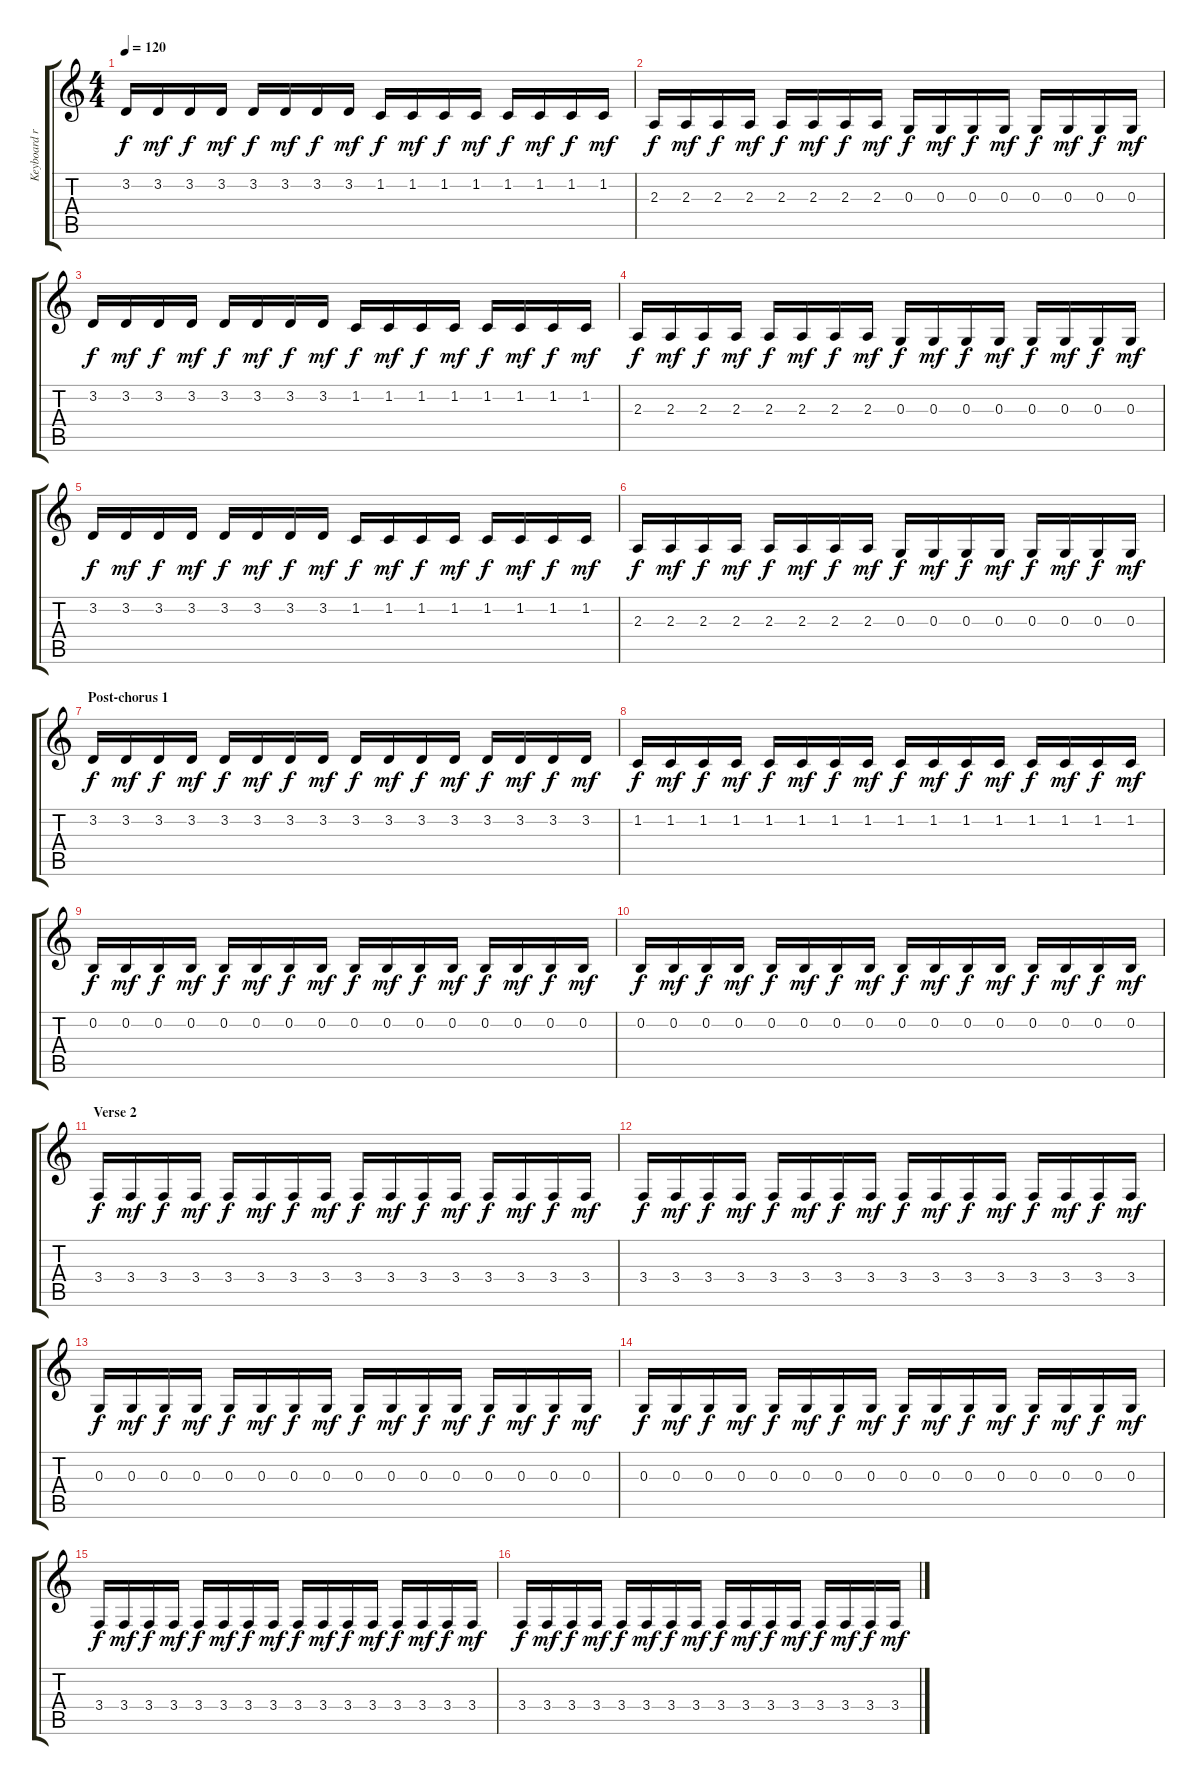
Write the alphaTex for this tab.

\track ("Keyboard rythm" "Keyboard r") {instrument lead7fifths}
\staff {score tabs}
\tuning (E4 B3 G3 D3 A2 E2) {hide}
\ts (4 4)
\tempo 120
\clef g2
\ks c
3.2.16{dy f} 3.2.16{dy mf} 3.2.16{dy f} 3.2.16{dy mf} 3.2.16{dy f} 3.2.16{dy mf} 3.2.16{dy f} 3.2.16{dy mf} 1.2.16{dy f} 1.2.16{dy mf} 1.2.16{dy f} 1.2.16{dy mf} 1.2.16{dy f} 1.2.16{dy mf} 1.2.16{dy f} 1.2.16{dy mf} |
2.3.16{dy f} 2.3.16{dy mf} 2.3.16{dy f} 2.3.16{dy mf} 2.3.16{dy f} 2.3.16{dy mf} 2.3.16{dy f} 2.3.16{dy mf} 0.3.16{dy f} 0.3.16{dy mf} 0.3.16{dy f} 0.3.16{dy mf} 0.3.16{dy f} 0.3.16{dy mf} 0.3.16{dy f} 0.3.16{dy mf} |
3.2.16{dy f} 3.2.16{dy mf} 3.2.16{dy f} 3.2.16{dy mf} 3.2.16{dy f} 3.2.16{dy mf} 3.2.16{dy f} 3.2.16{dy mf} 1.2.16{dy f} 1.2.16{dy mf} 1.2.16{dy f} 1.2.16{dy mf} 1.2.16{dy f} 1.2.16{dy mf} 1.2.16{dy f} 1.2.16{dy mf} |
2.3.16{dy f} 2.3.16{dy mf} 2.3.16{dy f} 2.3.16{dy mf} 2.3.16{dy f} 2.3.16{dy mf} 2.3.16{dy f} 2.3.16{dy mf} 0.3.16{dy f} 0.3.16{dy mf} 0.3.16{dy f} 0.3.16{dy mf} 0.3.16{dy f} 0.3.16{dy mf} 0.3.16{dy f} 0.3.16{dy mf} |
3.2.16{dy f} 3.2.16{dy mf} 3.2.16{dy f} 3.2.16{dy mf} 3.2.16{dy f} 3.2.16{dy mf} 3.2.16{dy f} 3.2.16{dy mf} 1.2.16{dy f} 1.2.16{dy mf} 1.2.16{dy f} 1.2.16{dy mf} 1.2.16{dy f} 1.2.16{dy mf} 1.2.16{dy f} 1.2.16{dy mf} |
2.3.16{dy f} 2.3.16{dy mf} 2.3.16{dy f} 2.3.16{dy mf} 2.3.16{dy f} 2.3.16{dy mf} 2.3.16{dy f} 2.3.16{dy mf} 0.3.16{dy f} 0.3.16{dy mf} 0.3.16{dy f} 0.3.16{dy mf} 0.3.16{dy f} 0.3.16{dy mf} 0.3.16{dy f} 0.3.16{dy mf} |
\section ("" "Post-chorus 1")
3.2.16{dy f} 3.2.16{dy mf} 3.2.16{dy f} 3.2.16{dy mf} 3.2.16{dy f} 3.2.16{dy mf} 3.2.16{dy f} 3.2.16{dy mf} 3.2.16{dy f} 3.2.16{dy mf} 3.2.16{dy f} 3.2.16{dy mf} 3.2.16{dy f} 3.2.16{dy mf} 3.2.16{dy f} 3.2.16{dy mf} |
1.2.16{dy f} 1.2.16{dy mf} 1.2.16{dy f} 1.2.16{dy mf} 1.2.16{dy f} 1.2.16{dy mf} 1.2.16{dy f} 1.2.16{dy mf} 1.2.16{dy f} 1.2.16{dy mf} 1.2.16{dy f} 1.2.16{dy mf} 1.2.16{dy f} 1.2.16{dy mf} 1.2.16{dy f} 1.2.16{dy mf} |
0.2.16{dy f} 0.2.16{dy mf} 0.2.16{dy f} 0.2.16{dy mf} 0.2.16{dy f} 0.2.16{dy mf} 0.2.16{dy f} 0.2.16{dy mf} 0.2.16{dy f} 0.2.16{dy mf} 0.2.16{dy f} 0.2.16{dy mf} 0.2.16{dy f} 0.2.16{dy mf} 0.2.16{dy f} 0.2.16{dy mf} |
0.2.16{dy f} 0.2.16{dy mf} 0.2.16{dy f} 0.2.16{dy mf} 0.2.16{dy f} 0.2.16{dy mf} 0.2.16{dy f} 0.2.16{dy mf} 0.2.16{dy f} 0.2.16{dy mf} 0.2.16{dy f} 0.2.16{dy mf} 0.2.16{dy f} 0.2.16{dy mf} 0.2.16{dy f} 0.2.16{dy mf} |
\section ("" "Verse 2")
3.4.16{dy f} 3.4.16{dy mf} 3.4.16{dy f} 3.4.16{dy mf} 3.4.16{dy f} 3.4.16{dy mf} 3.4.16{dy f} 3.4.16{dy mf} 3.4.16{dy f} 3.4.16{dy mf} 3.4.16{dy f} 3.4.16{dy mf} 3.4.16{dy f} 3.4.16{dy mf} 3.4.16{dy f} 3.4.16{dy mf} |
3.4.16{dy f} 3.4.16{dy mf} 3.4.16{dy f} 3.4.16{dy mf} 3.4.16{dy f} 3.4.16{dy mf} 3.4.16{dy f} 3.4.16{dy mf} 3.4.16{dy f} 3.4.16{dy mf} 3.4.16{dy f} 3.4.16{dy mf} 3.4.16{dy f} 3.4.16{dy mf} 3.4.16{dy f} 3.4.16{dy mf} |
0.3.16{dy f} 0.3.16{dy mf} 0.3.16{dy f} 0.3.16{dy mf} 0.3.16{dy f} 0.3.16{dy mf} 0.3.16{dy f} 0.3.16{dy mf} 0.3.16{dy f} 0.3.16{dy mf} 0.3.16{dy f} 0.3.16{dy mf} 0.3.16{dy f} 0.3.16{dy mf} 0.3.16{dy f} 0.3.16{dy mf} |
0.3.16{dy f} 0.3.16{dy mf} 0.3.16{dy f} 0.3.16{dy mf} 0.3.16{dy f} 0.3.16{dy mf} 0.3.16{dy f} 0.3.16{dy mf} 0.3.16{dy f} 0.3.16{dy mf} 0.3.16{dy f} 0.3.16{dy mf} 0.3.16{dy f} 0.3.16{dy mf} 0.3.16{dy f} 0.3.16{dy mf} |
3.4.16{dy f} 3.4.16{dy mf} 3.4.16{dy f} 3.4.16{dy mf} 3.4.16{dy f} 3.4.16{dy mf} 3.4.16{dy f} 3.4.16{dy mf} 3.4.16{dy f} 3.4.16{dy mf} 3.4.16{dy f} 3.4.16{dy mf} 3.4.16{dy f} 3.4.16{dy mf} 3.4.16{dy f} 3.4.16{dy mf} |
3.4.16{dy f} 3.4.16{dy mf} 3.4.16{dy f} 3.4.16{dy mf} 3.4.16{dy f} 3.4.16{dy mf} 3.4.16{dy f} 3.4.16{dy mf} 3.4.16{dy f} 3.4.16{dy mf} 3.4.16{dy f} 3.4.16{dy mf} 3.4.16{dy f} 3.4.16{dy mf} 3.4.16{dy f} 3.4.16{dy mf}
